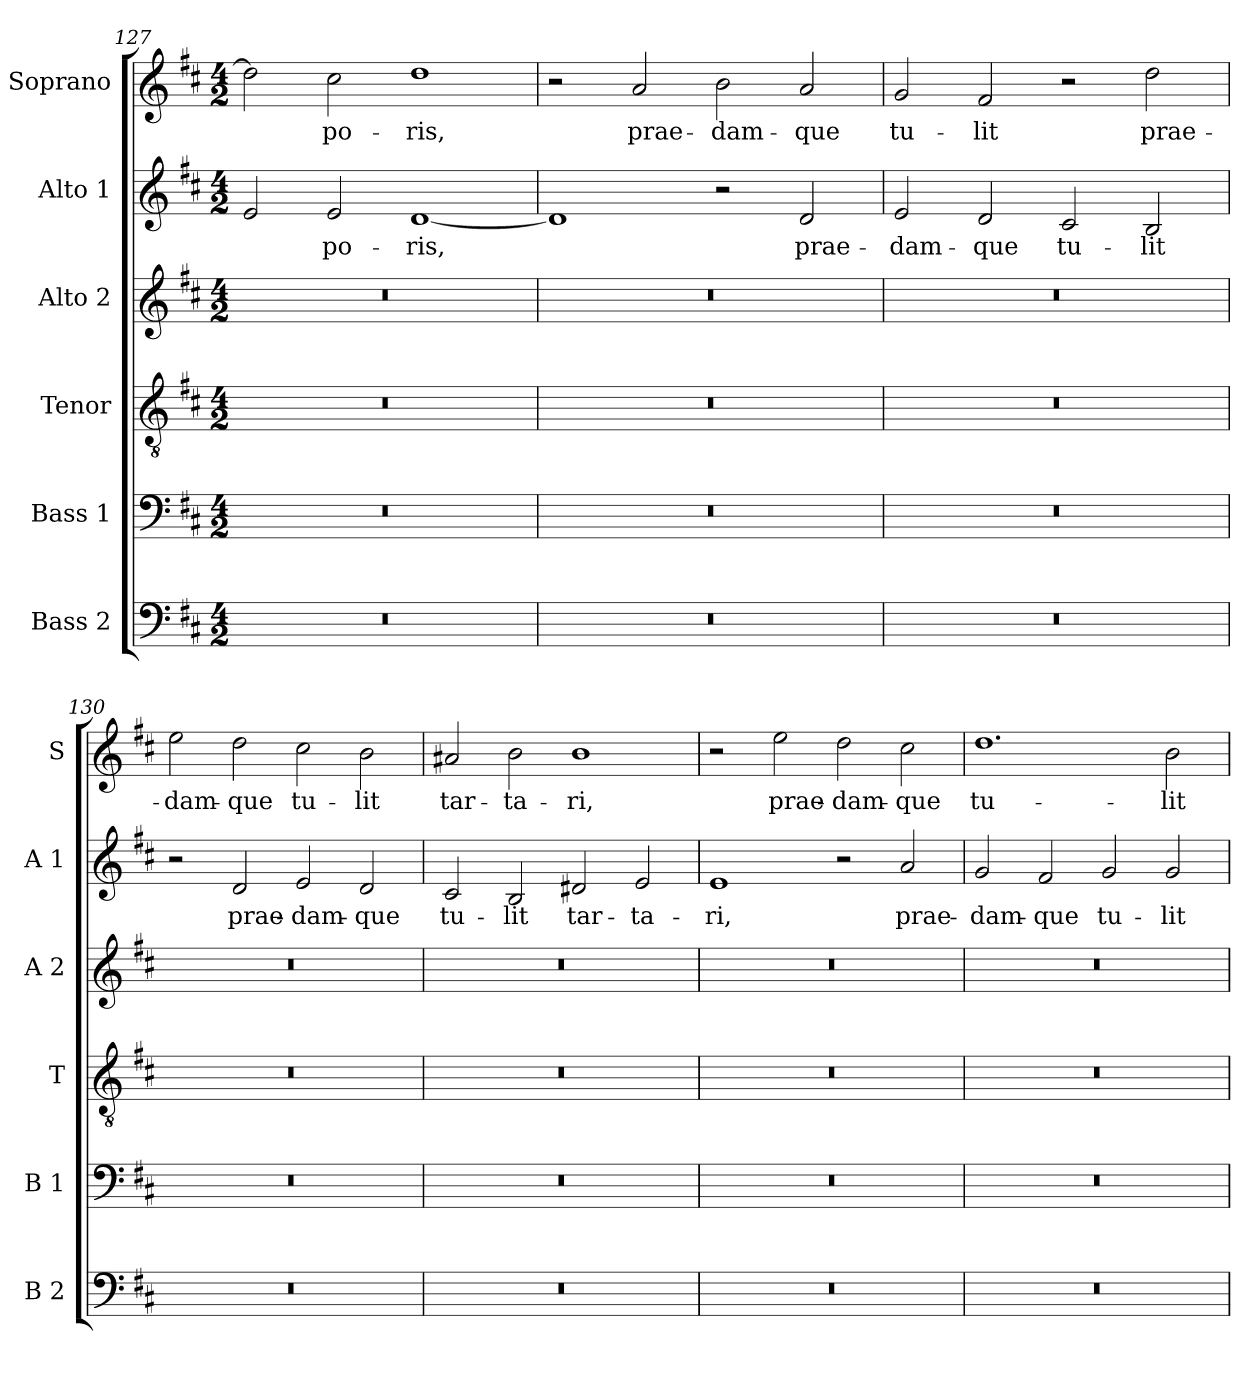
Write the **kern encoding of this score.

**kern	**kern	**kern	**kern	**kern	**text	**kern	**text
*part6	*part5	*part4	*part3	*part2	*part2	*part1	*part1
*staff6	*staff5	*staff4	*staff3	*staff2	*staff2	*staff1	*staff1
*I"Bass 2	*I"Bass 1	*I"Tenor	*I"Alto 2	*I"Alto 1	*	*I"Soprano	*
*I'B 2	*I'B 1	*I'T	*I'A 2	*I'A 1	*	*I'S	*
!!LO:LB:g=z
*clefF4	*clefF4	*clefGv2	*clefG2	*clefG2	*	*clefG2	*
*k[f#c#]	*k[f#c#]	*k[f#c#]	*k[f#c#]	*k[f#c#]	*	*k[f#c#]	*
*D:	*D:	*D:	*D:	*D:	*	*D:	*
*M4/2	*M4/2	*M4/2	*M4/2	*M4/2	*	*M4/2	*
=127	=127	=127	=127	=127	=127	=127	=127
0r	0r	0r	0r	2e/	.	2dd\]	.
!	!	!	!	!	!LO:LY:b	!	!LO:LY:b
.	.	.	.	2e/	-po-	2cc#\	-po-
!	!	!	!	!	!LO:LY:b	!	!LO:LY:b
.	.	.	.	[1d	-ris,	1dd	-ris,
=128	=128	=128	=128	=128	=128	=128	=128
0r	0r	0r	0r	1d]	.	2r	.
!	!	!	!	!	!	!	!LO:LY:b
.	.	.	.	.	.	2a/	prae-
!	!	!	!	!	!	!	!LO:LY:b
.	.	.	.	2r	.	2b\	-dam-
!	!	!	!	!	!LO:LY:b	!	!LO:LY:b
.	.	.	.	2d/	prae-	2a/	-que
=129	=129	=129	=129	=129	=129	=129	=129
!	!	!	!	!	!LO:LY:b	!	!LO:LY:b
0r	0r	0r	0r	2e/	-dam-	2g/	tu-
!	!	!	!	!	!LO:LY:b	!	!LO:LY:b
.	.	.	.	2d/	-que	2f#/	-lit
!	!	!	!	!	!LO:LY:b	!	!
.	.	.	.	2c#/	tu-	2r	.
!	!	!	!	!	!LO:LY:b	!	!LO:LY:b
.	.	.	.	2B/	-lit	2dd\	prae-
=130	=130	=130	=130	=130	=130	=130	=130
!	!	!	!	!	!	!	!LO:LY:b
0r	0r	0r	0r	2r	.	2ee\	-dam-
!	!	!	!	!	!LO:LY:b	!	!LO:LY:b
.	.	.	.	2d/	prae-	2dd\	-que
!	!	!	!	!	!LO:LY:b	!	!LO:LY:b
.	.	.	.	2e/	-dam-	2cc#\	tu-
!	!	!	!	!	!LO:LY:b	!	!LO:LY:b
.	.	.	.	2d/	-que	2b\	-lit
=131	=131	=131	=131	=131	=131	=131	=131
!	!	!	!	!	!LO:LY:b	!	!LO:LY:b
0r	0r	0r	0r	2c#/	tu-	2a#X/	tar-
!	!	!	!	!	!LO:LY:b	!	!LO:LY:b
.	.	.	.	2B/	-lit	2b\	-ta-
!	!	!	!	!	!LO:LY:b	!	!LO:LY:b
.	.	.	.	2d#X/	tar-	1b	-ri,
!	!	!	!	!	!LO:LY:b	!	!
.	.	.	.	2e/	-ta-	.	.
=132	=132	=132	=132	=132	=132	=132	=132
!	!	!	!	!	!LO:LY:b	!	!
0r	0r	0r	0r	1e	-ri,	2r	.
!	!	!	!	!	!	!	!LO:LY:b
.	.	.	.	.	.	2ee\	prae-
!	!	!	!	!	!	!	!LO:LY:b
.	.	.	.	2r	.	2dd\	-dam-
!	!	!	!	!	!LO:LY:b	!	!LO:LY:b
.	.	.	.	2a/	prae-	2cc#\	-que
!!LO:LB:g=z
=133	=133	=133	=133	=133	=133	=133	=133
!	!	!	!	!	!LO:LY:b	!	!LO:LY:b
0r	0r	0r	0r	2g/	-dam-	1.dd	tu-
!	!	!	!	!	!LO:LY:b	!	!
.	.	.	.	2f#/	-que	.	.
!	!	!	!	!	!LO:LY:b	!	!
.	.	.	.	2g/	tu-	.	.
!	!	!	!	!	!LO:LY:b	!	!LO:LY:b
.	.	.	.	2g/	-lit	2b\	-lit
=	=	=	=	=	=	=	=
*-	*-	*-	*-	*-	*-	*-	*-
